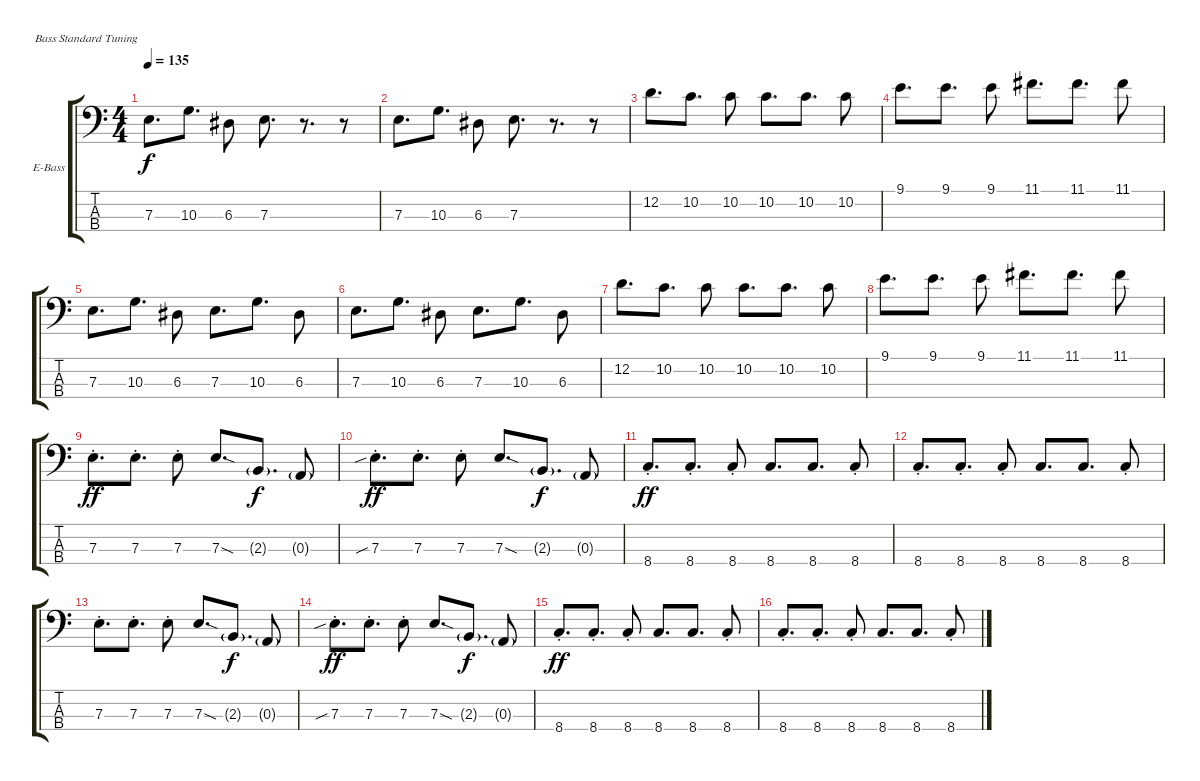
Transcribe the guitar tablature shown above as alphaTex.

\defaultSystemsLayout 4
\bracketExtendMode groupsimilarinstruments
\firstSystemTrackNameOrientation horizontal
\otherSystemsTrackNameOrientation horizontal
\track ("Nick O’Malley" "E-Bass") {instrument electricbassfinger}
\staff {score tabs}
\tuning (G2 D2 A1 E1)
\ts (4 4)
\tempo 135
\clef f4
\scale
0.333333
\ks c
7.3.8{d dy f} 10.3.8{d} 6.3.8 7.3.8{d} r.8{d} r.8 |
\scale
0.333333 7.3.8{d} 10.3.8{d} 6.3.8 7.3.8{d} r.8{d} r.8 |
\scale
0.333333 12.2.8{d} 10.2.8{d} 10.2.8 10.2.8{d} 10.2.8{d} 10.2.8 |
\scale
0.333333 9.1.8{d} 9.1.8{d} 9.1.8 11.1.8{d} 11.1.8{d} 11.1.8 |
\scale
0.333333 7.3.8{d} 10.3.8{d} 6.3.8 7.3.8{d} 10.3.8{d} 6.3.8 |
7.3.8{d} 10.3.8{d} 6.3.8 7.3.8{d} 10.3.8{d} 6.3.8 |
12.2.8{d} 10.2.8{d} 10.2.8 10.2.8{d} 10.2.8{d} 10.2.8 |
9.1.8{d} 9.1.8{d} 9.1.8 11.1.8{d} 11.1.8{d} 11.1.8 |
7.3{st}.8{d dy ff} 7.3{st}.8{d} 7.3{st}.8 7.3{sod}.8{d} 2.3{g}.8{d dy f} 0.3{g}.8 |
7.3{sib st}.8{d dy ff} 7.3{st}.8{d} 7.3{st}.8 7.3{sod}.8{d} 2.3{g}.8{d dy f} 0.3{g}.8 |
8.4{st}.8{d dy ff} 8.4{st}.8{d} 8.4{st}.8 8.4.8{d} 8.4.8{d} 8.4{st}.8 |
8.4{st}.8{d} 8.4{st}.8{d} 8.4{st}.8 8.4.8{d} 8.4.8{d} 8.4{st}.8 |
7.3{st}.8{d} 7.3{st}.8{d} 7.3{st}.8 7.3{sod}.8{d} 2.3{g}.8{d dy f} 0.3{g}.8 |
7.3{sib st}.8{d dy ff} 7.3{st}.8{d} 7.3{st}.8 7.3{sod}.8{d} 2.3{g}.8{d dy f} 0.3{g}.8 |
8.4{st}.8{d dy ff} 8.4{st}.8{d} 8.4{st}.8 8.4.8{d} 8.4.8{d} 8.4{st}.8 |
8.4{st}.8{d} 8.4{st}.8{d} 8.4{st}.8 8.4.8{d} 8.4.8{d} 8.4{st}.8
